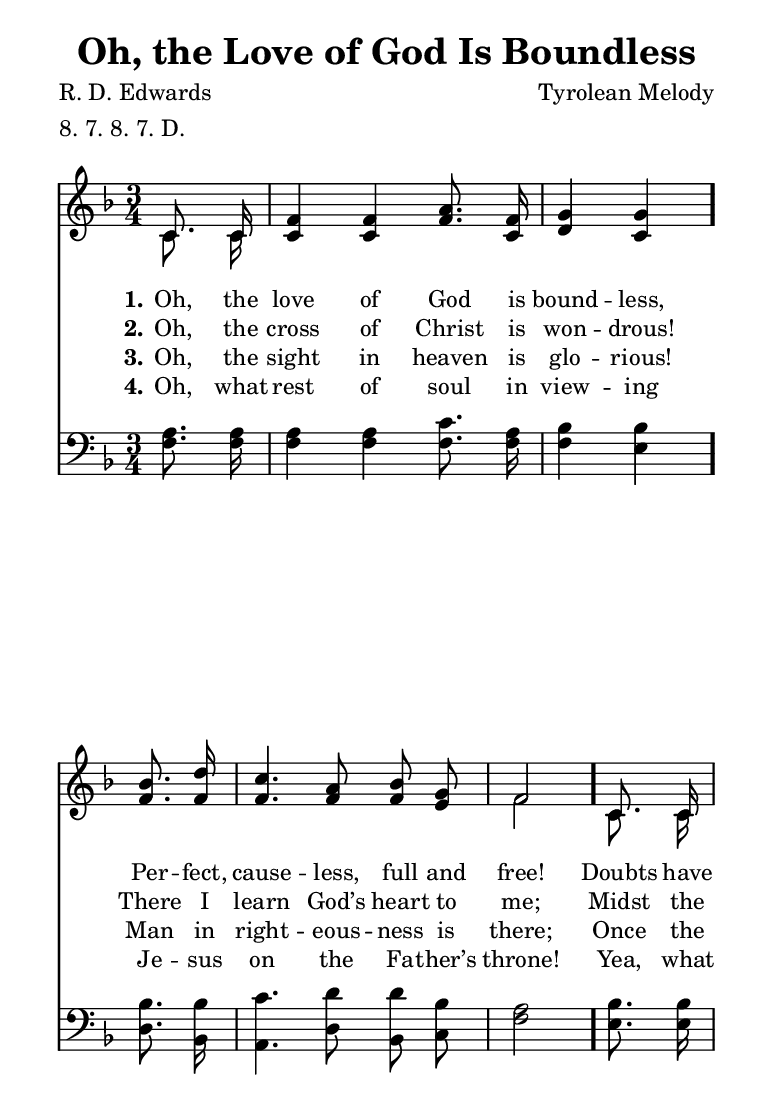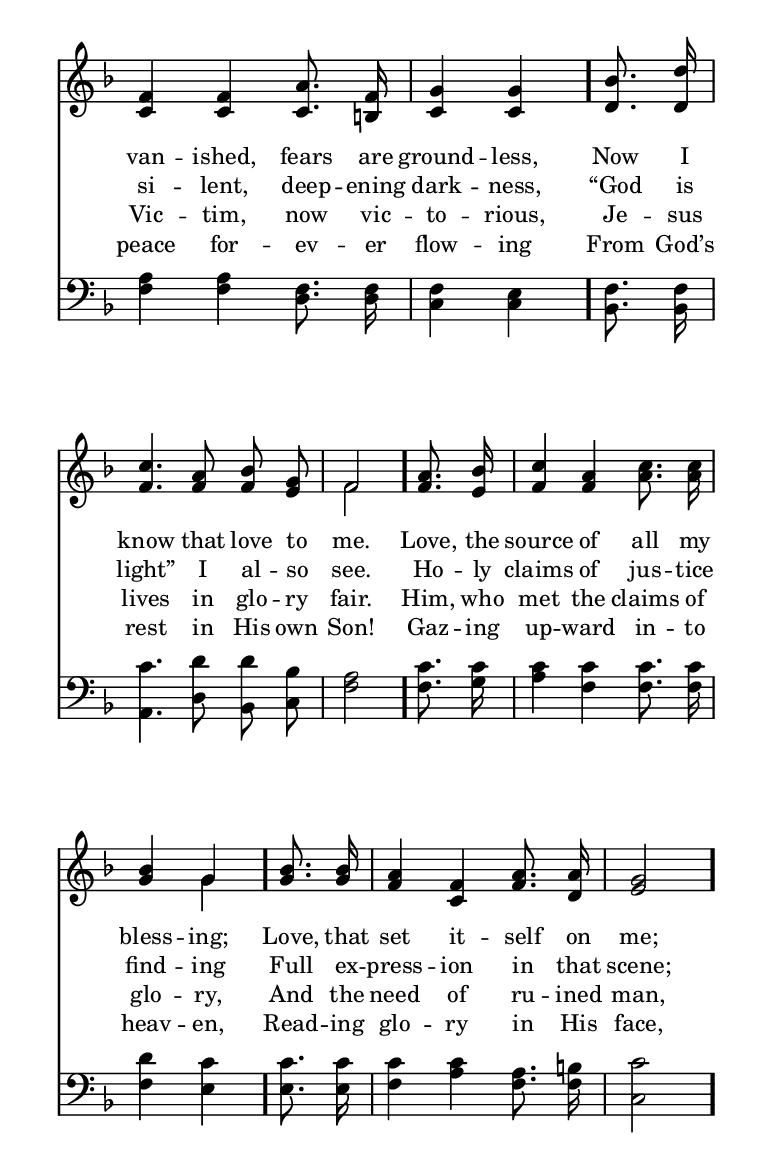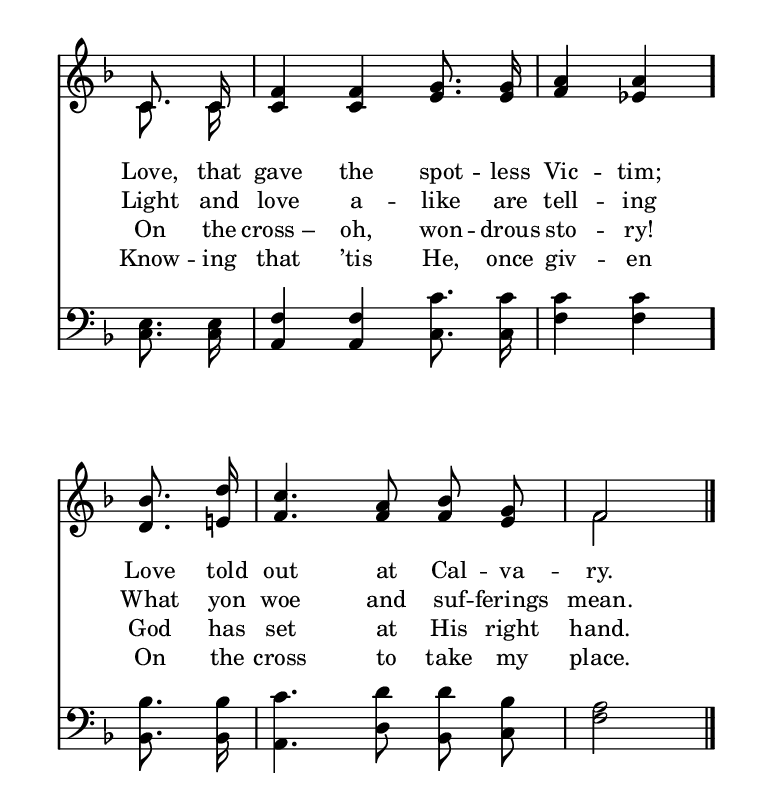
\include "common/global.ily"
\paper {
  \include "common/paper.ily"
}

\header{
  %gospel
  hymnnumber = "109"
  title = "Oh, the Love of God Is Boundless" % not found at hymnary.org
  tunename = "Tyrol"
  meter = "8. 7. 8. 7. D."
  poet = "R. D. Edwards" % not found at hymnary.org
  composer = "Tyrolean Melody" % see https://hymnary.org/tune/tyrol
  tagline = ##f
}

% for fermata in MIDI
ta = { \tempo 4=80 }
tb = { \tempo 4=40 }

patternAA = { c8. c16 | c4 c4 c8. c16 | c4 c4 }
patternAB = { c8. c16 | c4 c4 c8. c16 | c2    }

patternBA = { c8. c16 | c4. c8 c8 c8  | c2    }

global = {
  \include "common/overrides.ily"
  \override Staff.TimeSignature.style = #'numbered
  \time 3/4
  \override Score.MetronomeMark.transparent = ##t % hide all fermata changes too
  \ta
  \key f \major
  \partial 4
  \autoBeamOff
}

notesSoprano = {
\global
\relative c' {

  \changePitch \patternAA { c c | f f a f | g g }
  \changePitch \patternBA { bes d | c a bes g | f }
  \changePitch \patternAA { c c | f f a f | g g }
  \changePitch \patternBA { bes d | c a bes g | f }

  \changePitch \patternAA { a bes | c a c c | bes g }
  \changePitch \patternAB { bes bes | a f a a | g }
  \changePitch \patternAA { c, c | f f g g | a a }
  \changePitch \patternBA { bes d | c a bes g | f }

  \bar "|."

}
}

notesAlto = {
\global
\relative e' {

  \changePitch \patternAA { c c | c c f c | d c }
  \changePitch \patternBA { f f | f f f e | f }
  \changePitch \patternAA { c c | c c c b! | c c }
  \changePitch \patternBA { d d | f f f e | f }

  \changePitch \patternAA { f e | f f a a | g g }
  \changePitch \patternAB { g g | f c f d | e }
  \changePitch \patternAA { c c | c c e e | f ees }
  \changePitch \patternBA { d e! | f f f e | f }

}
}

notesTenor = {
\global
\relative a {

  \changePitch \patternAA { a a | a a c a | bes bes }
  \changePitch \patternBA { bes bes | c d d bes | a }
  \changePitch \patternAA { bes bes | a a f f | f e }
  \changePitch \patternBA { f f | c' d d bes | a }

  \changePitch \patternAA { c c | c c c c | d c }
  \changePitch \patternAB { c c | c c a b! | c }
  \changePitch \patternAA { e, e | f f c' c | c c }
  \changePitch \patternBA { bes bes | c d d bes | a }

}
}

notesBass = {
\global
\relative f {

  \changePitch \patternAA { f f | f f f f | f e }
  \changePitch \patternBA { d bes | a d bes c | f }
  \changePitch \patternAA { e e | f f d d | c c }
  \changePitch \patternBA { bes bes | a d bes c | f }

  \changePitch \patternAA { f g | a f f f | f e }
  \changePitch \patternAB { e e | f a f f | c }
  \changePitch \patternAA { c c | a a c c | f f }
  \changePitch \patternBA { bes, bes | a d bes c | f }

}
}

wordsA = \lyricmode {
\set stanza = "1."

Oh, the love of God is bound -- less, \bar "."
Per -- fect, cause -- less, full and free! \bar "." \eogbreak
Doubts have van -- ished, fears are ground -- less, \bar "."
Now I know that love to me. \bar "." \eogbreak
Love, the source of all my bless -- ing; \bar "."
Love, that set it -- self on me; \bar "." \eogbreak
Love, that gave the spot -- less Vic -- tim; \bar "."
Love told out at Cal -- va -- ry. \bar "." \eogbreak

}

wordsB = \lyricmode {
\set stanza = "2."

Oh, the cross of Christ is won -- drous!
There I learn God’s heart to me;
Midst the si -- lent, deep -- ening dark -- ness,
“God is light” I al -- so see.
Ho -- ly claims of jus -- tice find -- ing
Full ex -- press -- ion in that scene;
Light and love a -- like are tell -- ing
What yon woe and suf -- ferings mean.

}

wordsC = \lyricmode {
\set stanza = "3."

Oh, the sight in heaven is glo -- rious!
Man in right -- eous -- ness is there;
Once the Vic -- tim, now vic -- to -- rious,
Je -- sus lives in glo -- ry fair.
Him, who met the claims of glo -- ry,
And the need of ru -- ined man,
On the cross_– oh, won -- drous sto -- ry!
God has set at His right hand.

}

wordsD = \lyricmode {
\set stanza = "4."

Oh, what rest of soul in view -- ing
Je -- sus on the Fa -- ther’s throne!
Yea, what peace for -- ev -- er flow -- ing
From God’s rest in His own Son!
Gaz -- ing up -- ward in -- to heav -- en,
Read -- ing glo -- ry in His face,
Know -- ing that ’tis He, once giv -- en
On the cross to take my place.

}

\score {
  \context ChoirStaff <<
    \context Staff = upper <<
      \set Staff.autoBeaming = ##f
      \set ChoirStaff.systemStartDelimiter = #'SystemStartBar
      \set ChoirStaff.printPartCombineTexts = ##f
      \partcombine #'(2 . 11) \notesSoprano \notesAlto
      \context NullVoice = sopranos { \voiceOne << \notesSoprano >> }
      \context Lyrics = one   \lyricsto sopranos \wordsA
      \context Lyrics = two   \lyricsto sopranos \wordsB
      \context Lyrics = three \lyricsto sopranos \wordsC
      \context Lyrics = four  \lyricsto sopranos \wordsD
    >>
    \context Staff = men <<
      \set Staff.autoBeaming = ##f
      \clef bass
      \set ChoirStaff.printPartCombineTexts = ##f
      \partcombine #'(2 . 11) \notesTenor \notesBass
    >>
  >>
  \layout {
    \include "common/layout.ily"
  }
  #(cond ((ly:get-option 'eog-midi-permitted) #{ \midi{
    \include "common/midi.ily"
  } #}))
}

\version "2.19.49"  % necessary for upgrading to future LilyPond versions.

% vi:set et ts=2 sw=2 ai nocindent syntax=lilypond:
